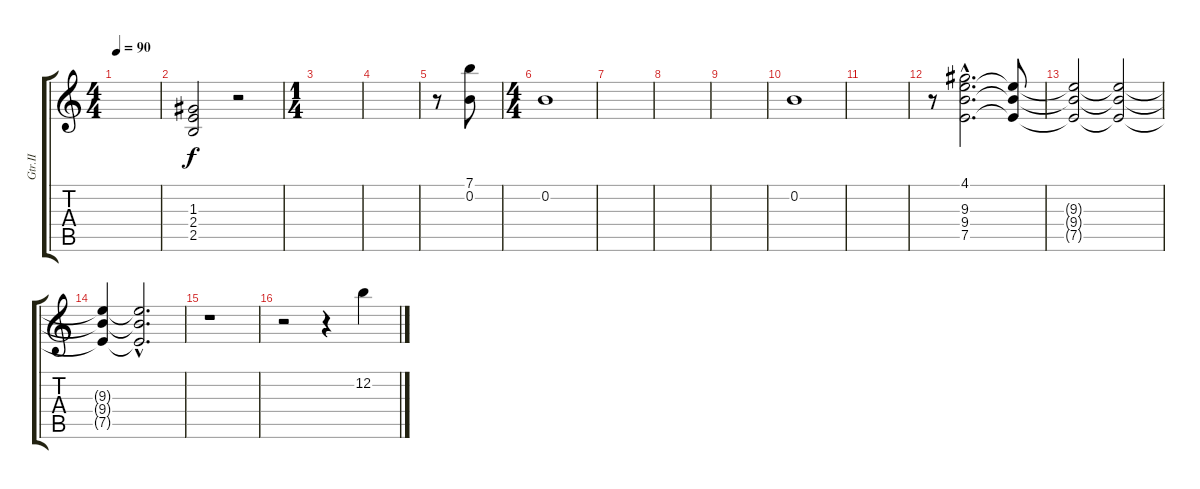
\track ("Gtr.II" "Gtr.II") {instrument overdrivenguitar}
\staff {score tabs}
\tuning (E4 B3 G3 D3 A2 E2) {hide}
\ts (4 4)
\tempo 90
\clef g2
\ks c
|
(1.3 2.4 2.5).2 r.2 |
\ts (1 4)
|
|
r.8 (7.1 0.2).8 |
\ts (4 4)
0.2.1 |
|
|
|
0.2.1 |
|
r.8 (4.1{hac} 9.3{hac} 9.4{hac} 7.5{hac}).2{d} (9.3{t} 9.4{t} 7.5{t}).8 |
(9.3{t} 9.4{t} 7.5{t}).2 (9.3{t} 9.4{t} 7.5{t}).2 |
(9.3{t} 9.4{t} 7.5{t}).4 (9.3{hac t} 9.4{hac t} 7.5{hac t}).2{d} |
r.1 |
r.2 r.4 12.2.4
